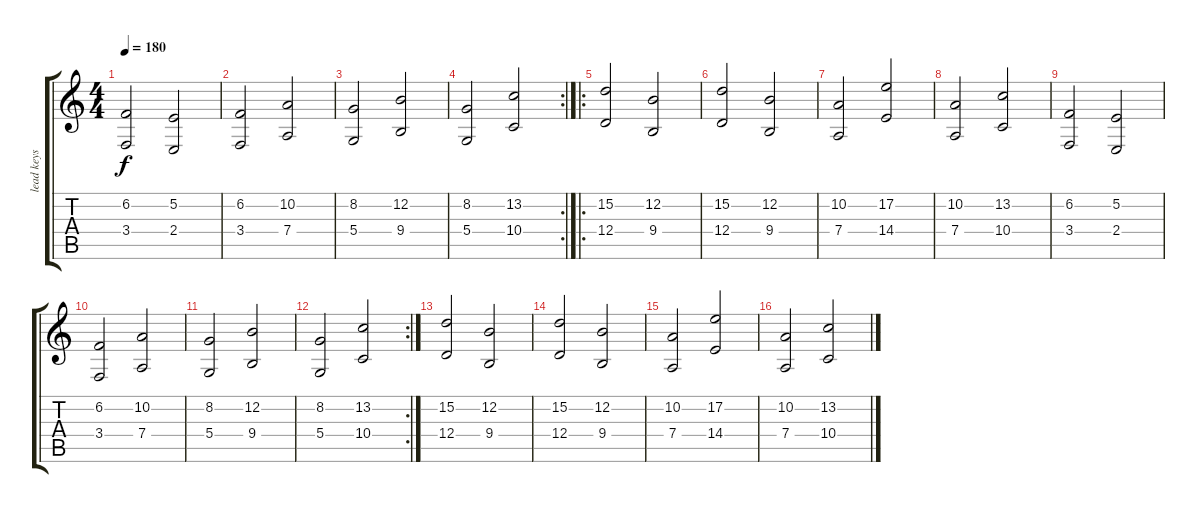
\track ("lead keys" "lead keys") {instrument flute}
\staff {score tabs}
\tuning (E4 B3 G3 D3 A2 E2) {hide}
\ts (4 4)
\tempo 180
\clef g2
\ks c
(6.2 3.4).2{dy f volume 16 instrument choiraahs} (5.2 2.4).2 |
(6.2 3.4).2 (10.2 7.4).2 |
(8.2 5.4).2 (12.2 9.4).2 |
\rc 2
(8.2 5.4).2 (13.2 10.4).2 |
\ro
(15.2 12.4).2 (12.2 9.4).2 |
(15.2 12.4).2 (12.2 9.4).2 |
(10.2 7.4).2 (17.2 14.4).2 |
(10.2 7.4).2 (13.2 10.4).2 |
(6.2 3.4).2 (5.2 2.4).2 |
(6.2 3.4).2 (10.2 7.4).2 |
(8.2 5.4).2 (12.2 9.4).2 |
\rc 2
(8.2 5.4).2 (13.2 10.4).2 |
(15.2 12.4).2 (12.2 9.4).2 |
(15.2 12.4).2 (12.2 9.4).2 |
(10.2 7.4).2 (17.2 14.4).2 |
(10.2 7.4).2 (13.2 10.4).2
